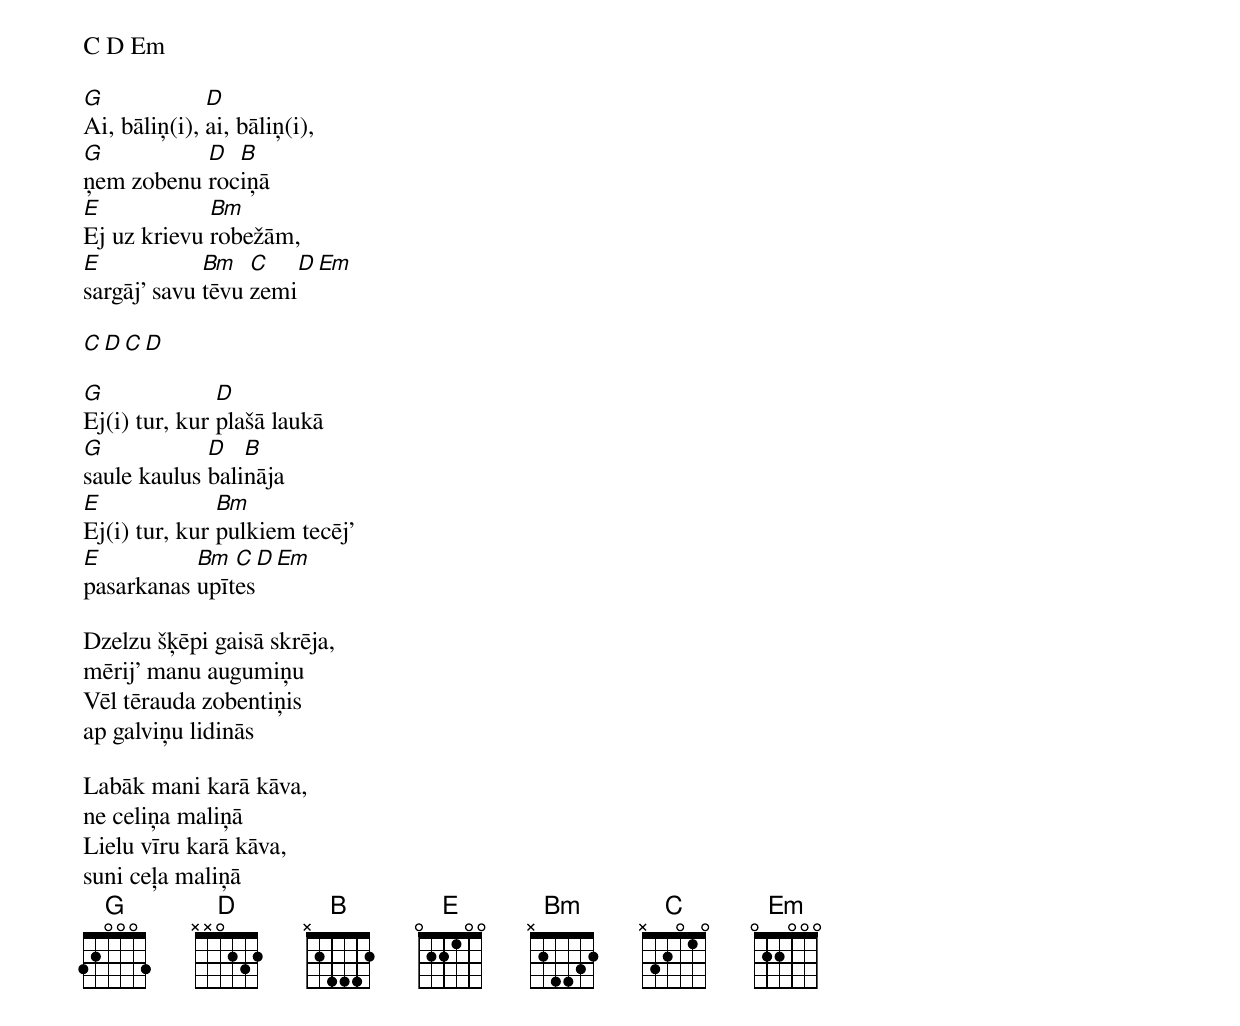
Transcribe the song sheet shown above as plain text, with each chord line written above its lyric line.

C D Em

G             D
Ai, bāliņ(i), ai, bāliņ(i),
G          D  B
ņem zobenu rociņā
E            Bm
Ej uz krievu robežām,
E            Bm   C     D  Em
sargāj' savu tēvu zemi

C D C D

G              D
Ej(i) tur, kur plašā laukā
G            D   B
saule kaulus balināja
E              Bm
Ej(i) tur, kur pulkiem tecēj'
E          Bm  C   D Em
pasarkanas upītes

Dzelzu šķēpi gaisā skrēja,
mērij' manu augumiņu
Vēl tērauda zobentiņis
ap galviņu lidinās

Labāk mani karā kāva,
ne celiņa maliņā
Lielu vīru karā kāva,
suni ceļa maliņā
